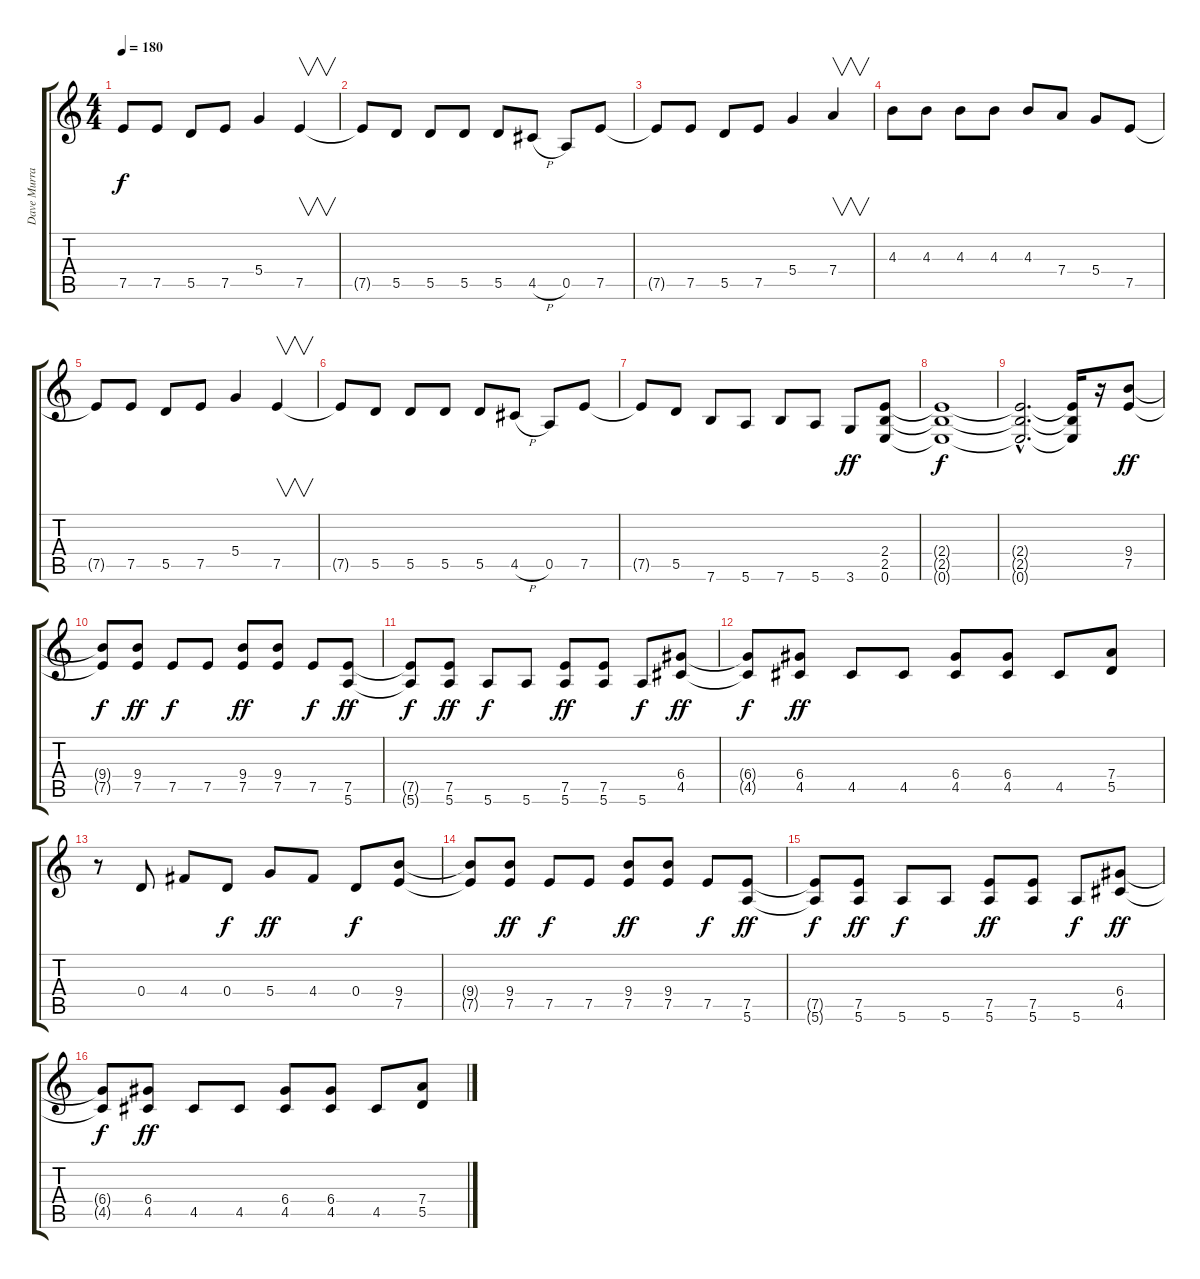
\track ("Dave Murray" "Dave Murra") {instrument distortionguitar}
\staff {score tabs}
\tuning (E4 B3 G3 D3 A2 E2) {hide}
\ts (4 4)
\tempo 180
\clef g2
\ks c
7.5{t}.8{dy f} 7.5.8 5.5.8 7.5.8 5.4.4 7.5.4{v} |
7.5{t}.8 5.5.8 5.5.8 5.5.8 5.5.8 4.5{h}.8 0.5.8 7.5.8 |
7.5{t}.8 7.5.8 5.5.8 7.5.8 5.4.4 7.4.4{v} |
4.3.8 4.3.8 4.3.8 4.3.8 4.3.8 7.4.8 5.4.8 7.5.8 |
7.5{t}.8 7.5.8 5.5.8 7.5.8 5.4.4 7.5.4{v} |
7.5{t}.8 5.5.8 5.5.8 5.5.8 5.5.8 4.5{h}.8 0.5.8 7.5.8 |
7.5{t}.8 5.5.8 7.6.8 5.6.8 7.6.8 5.6.8 3.6.8{dy ff} (2.4 2.5 0.6).8 |
(2.4{t} 2.5{t} 0.6{t}).1{dy f} |
(2.4{hac t} 2.5{hac t} 0.6{hac t}).2{d} (2.4{t} 2.5{t} 0.6{t}).16 r.16 (9.4 7.5).8{dy ff} |
(9.4{t} 7.5{t}).8{dy f} (9.4 7.5).8{dy ff} 7.5.8{dy f} 7.5.8 (9.4 7.5).8{dy ff} (9.4 7.5).8 7.5.8{dy f} (7.5 5.6).8{dy ff} |
(7.5{t} 5.6{t}).8{dy f} (7.5 5.6).8{dy ff} 5.6.8{dy f} 5.6.8 (7.5 5.6).8{dy ff} (7.5 5.6).8 5.6.8{dy f} (6.4 4.5).8{dy ff} |
(6.4{t} 4.5{t}).8{dy f} (6.4 4.5).8{dy ff} 4.5.8 4.5.8 (6.4 4.5).8 (6.4 4.5).8 4.5.8 (7.4 5.5).8 |
r.8 0.4.8 4.4.8 0.4.8{dy f} 5.4.8{dy ff} 4.4.8 0.4.8{dy f} (9.4 7.5).8 |
(9.4{t} 7.5{t}).8 (9.4 7.5).8{dy ff} 7.5.8{dy f} 7.5.8 (9.4 7.5).8{dy ff} (9.4 7.5).8 7.5.8{dy f} (7.5 5.6).8{dy ff} |
(7.5{t} 5.6{t}).8{dy f} (7.5 5.6).8{dy ff} 5.6.8{dy f} 5.6.8 (7.5 5.6).8{dy ff} (7.5 5.6).8 5.6.8{dy f} (6.4 4.5).8{dy ff} |
(6.4{t} 4.5{t}).8{dy f} (6.4 4.5).8{dy ff} 4.5.8 4.5.8 (6.4 4.5).8 (6.4 4.5).8 4.5.8 (7.4 5.5).8
